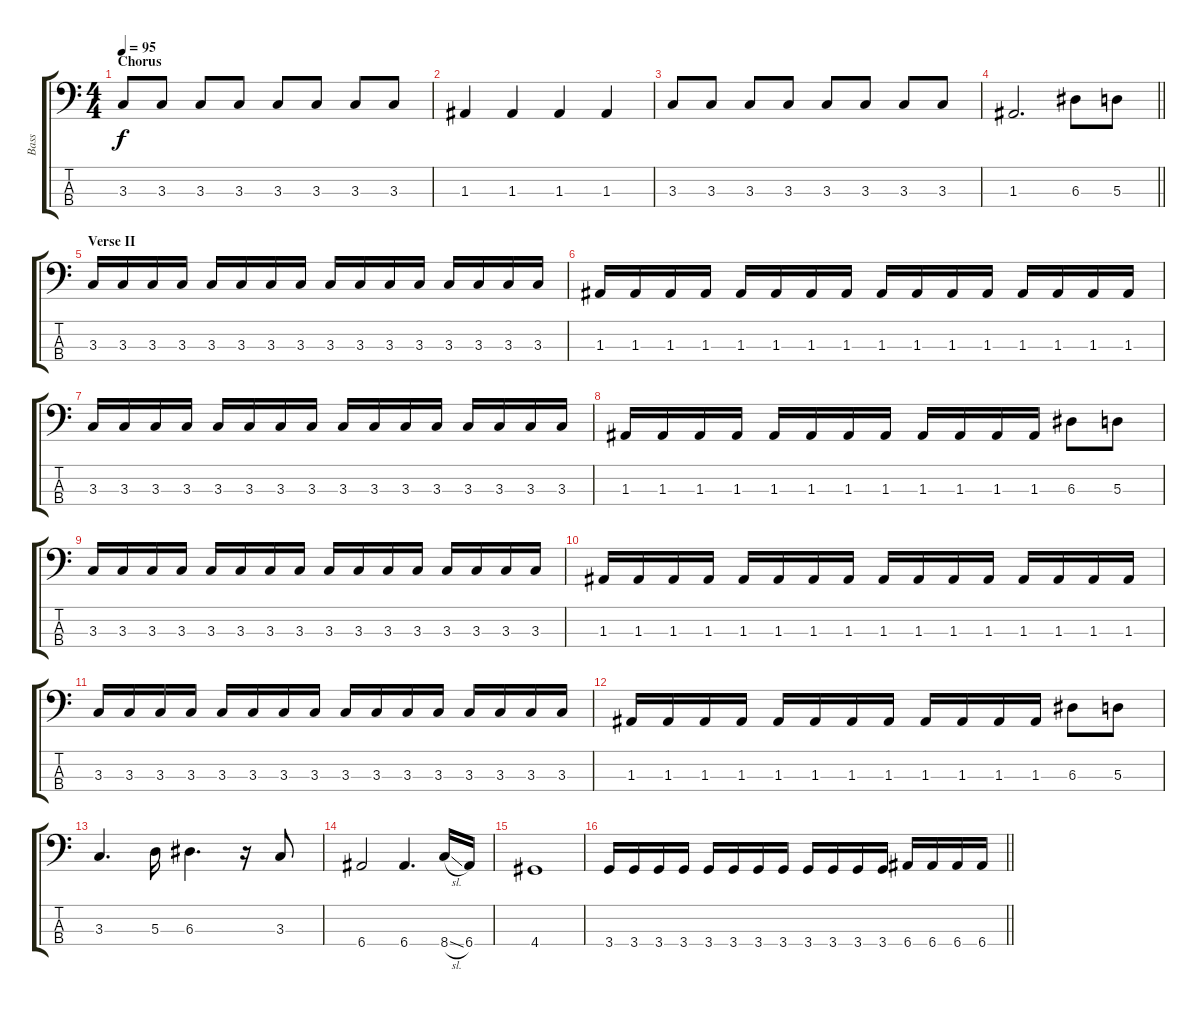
\track ("Bass" "Bass") {instrument electricbasspick}
\staff {score tabs}
\tuning (G2 D2 A1 E1) {hide}
\ts (4 4)
\section ("" "Chorus")
\tempo 95
\clef f4
\ks c
3.3.8{dy f} 3.3.8 3.3.8 3.3.8 3.3.8 3.3.8 3.3.8 3.3.8 |
1.3.4 1.3.4 1.3.4 1.3.4 |
3.3.8 3.3.8 3.3.8 3.3.8 3.3.8 3.3.8 3.3.8 3.3.8 |
\barLineRight lightlight
1.3.2{d} 6.3.8 5.3.8 |
\section ("" "Verse II")
3.3.16 3.3.16 3.3.16 3.3.16 3.3.16 3.3.16 3.3.16 3.3.16 3.3.16 3.3.16 3.3.16 3.3.16 3.3.16 3.3.16 3.3.16 3.3.16 |
1.3.16 1.3.16 1.3.16 1.3.16 1.3.16 1.3.16 1.3.16 1.3.16 1.3.16 1.3.16 1.3.16 1.3.16 1.3.16 1.3.16 1.3.16 1.3.16 |
3.3.16 3.3.16 3.3.16 3.3.16 3.3.16 3.3.16 3.3.16 3.3.16 3.3.16 3.3.16 3.3.16 3.3.16 3.3.16 3.3.16 3.3.16 3.3.16 |
1.3.16 1.3.16 1.3.16 1.3.16 1.3.16 1.3.16 1.3.16 1.3.16 1.3.16 1.3.16 1.3.16 1.3.16 6.3.8 5.3.8 |
3.3.16 3.3.16 3.3.16 3.3.16 3.3.16 3.3.16 3.3.16 3.3.16 3.3.16 3.3.16 3.3.16 3.3.16 3.3.16 3.3.16 3.3.16 3.3.16 |
1.3.16 1.3.16 1.3.16 1.3.16 1.3.16 1.3.16 1.3.16 1.3.16 1.3.16 1.3.16 1.3.16 1.3.16 1.3.16 1.3.16 1.3.16 1.3.16 |
3.3.16 3.3.16 3.3.16 3.3.16 3.3.16 3.3.16 3.3.16 3.3.16 3.3.16 3.3.16 3.3.16 3.3.16 3.3.16 3.3.16 3.3.16 3.3.16 |
1.3.16 1.3.16 1.3.16 1.3.16 1.3.16 1.3.16 1.3.16 1.3.16 1.3.16 1.3.16 1.3.16 1.3.16 6.3.8 5.3.8 |
3.3.4{d} 5.3.16 6.3.4{d} r.16 3.3.8 |
6.4.2 6.4.4{d} 8.4{sl}.16 6.4.16 |
4.4.1 |
\barLineRight lightlight
3.4.16 3.4.16 3.4.16 3.4.16 3.4.16 3.4.16 3.4.16 3.4.16 3.4.16 3.4.16 3.4.16 3.4.16 6.4.16 6.4.16 6.4.16 6.4.16
